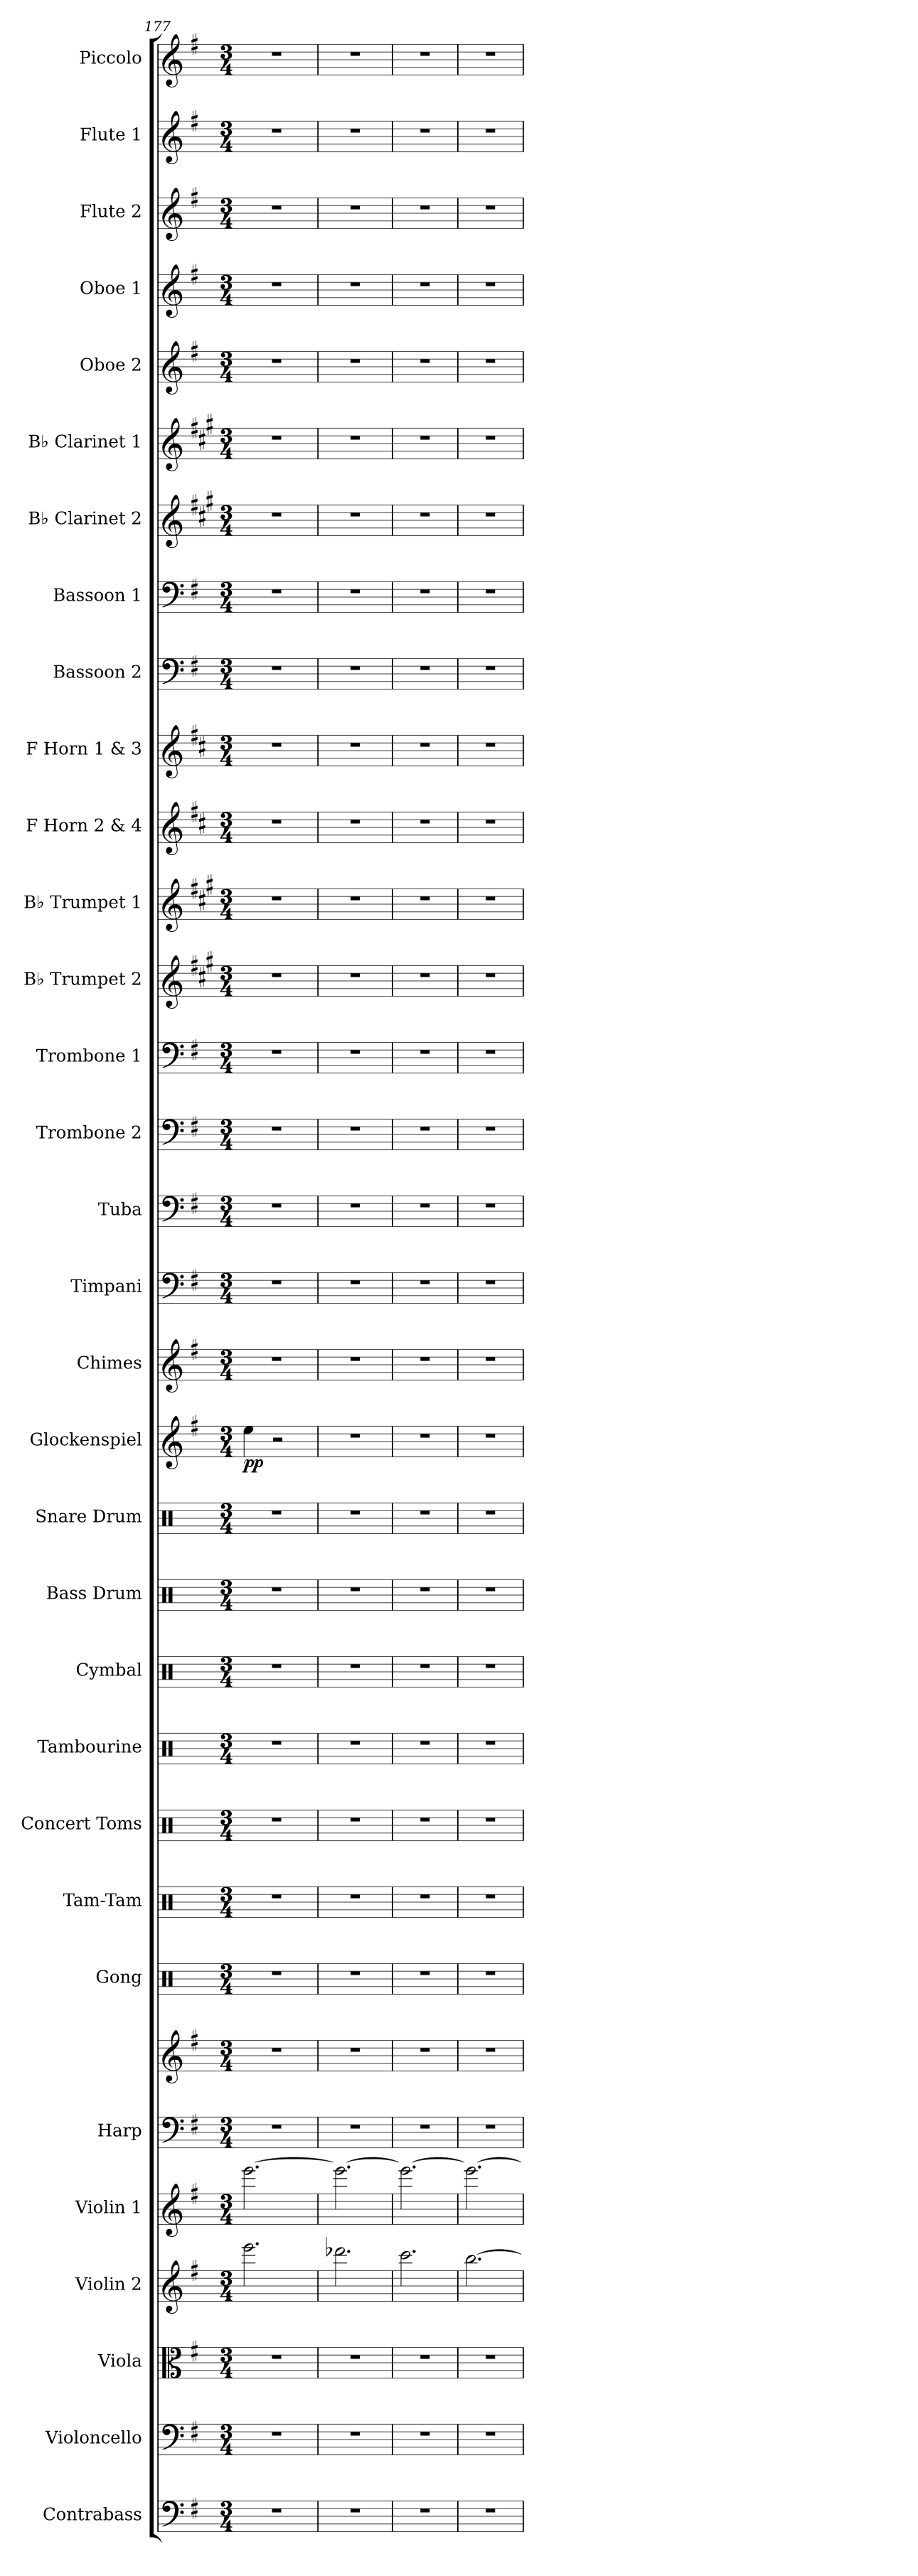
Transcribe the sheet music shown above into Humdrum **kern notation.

**kern	**kern	**kern	**kern	**kern	**kern	**kern	**kern	**kern	**kern	**kern	**kern	**kern	**kern	**kern	**dynam	**kern	**kern	**kern	**kern	**kern	**kern	**kern	**kern	**kern	**kern	**kern	**kern	**kern	**kern	**kern	**kern	**kern	**kern
*part32	*part31	*part30	*part29	*part28	*part27	*part27	*part26	*part25	*part24	*part23	*part22	*part21	*part20	*part19	*part19	*part18	*part17	*part16	*part15	*part14	*part13	*part12	*part11	*part10	*part9	*part8	*part7	*part6	*part5	*part4	*part3	*part2	*part1
*staff33	*staff32	*staff31	*staff30	*staff29	*staff28	*staff27	*staff26	*staff25	*staff24	*staff23	*staff22	*staff21	*staff20	*staff19	*staff19	*staff18	*staff17	*staff16	*staff15	*staff14	*staff13	*staff12	*staff11	*staff10	*staff9	*staff8	*staff7	*staff6	*staff5	*staff4	*staff3	*staff2	*staff1
*I"Contrabass	*I"Violoncello	*I"Viola	*I"Violin 2	*I"Violin 1	*I"Harp	*	*I"Gong	*I"Tam-Tam	*I"Concert Toms	*I"Tambourine	*I"Cymbal	*I"Bass Drum	*I"Snare Drum	*I"Glockenspiel	*	*I"Chimes	*I"Timpani	*I"Tuba	*I"Trombone 2	*I"Trombone 1	*I"B♭ Trumpet 2	*I"B♭ Trumpet 1	*I"F Horn 2 &amp; 4	*I"F Horn 1 &amp; 3	*I"Bassoon 2	*I"Bassoon 1	*I"B♭ Clarinet 2	*I"B♭ Clarinet 1	*I"Oboe 2	*I"Oboe 1	*I"Flute 2	*I"Flute 1	*I"Piccolo
*I'Cb.	*I'Vc.	*I'Vla.	*I'Vln. 2	*I'Vln. 1	*I'Hrp.	*	*I'Gong	*I'Tam	*I'C. Toms	*I'Tamb.	*I'Cym.	*I'B. Dr.	*I'Sn. Dr.	*I'Glock.	*	*I'Cme.	*I'Timp.	*I'Tba.	*I'Tbn. 2	*I'Tbn. 1	*I'B♭ Tpt. 2	*I'B♭ Tpt. 1	*I'F Hn. 2 4	*I'F Hn. 1 3	*I'Bsn. 2	*I'Bsn. 1	*I'B♭ Cl. 2	*I'B♭ Cl. 1	*I'Ob. 2	*I'Ob. 1	*I'Fl. 2	*I'Fl. 1	*I'Picc.
*clefF4	*clefF4	*clefC3	*clefG2	*clefG2	*clefF4	*clefG2	*clefX	*clefX	*clefX	*clefX	*clefX	*clefX	*clefX	*clefG2	*	*clefG2	*clefF4	*clefF4	*clefF4	*clefF4	*clefG2	*clefG2	*clefG2	*clefG2	*clefF4	*clefF4	*clefG2	*clefG2	*clefG2	*clefG2	*clefG2	*clefG2	*clefG2
*ITrd7c12	*	*	*	*	*	*	*	*	*	*	*	*	*	*ITrd-14c-24	*	*	*	*	*	*	*ITrd1c2	*ITrd1c2	*ITrd4c7	*ITrd4c7	*	*	*ITrd1c2	*ITrd1c2	*	*	*	*	*ITrd-7c-12
*k[f#]	*k[f#]	*k[f#]	*k[f#]	*k[f#]	*k[f#]	*k[f#]	*k[]	*k[]	*k[]	*k[]	*k[]	*k[]	*k[]	*k[f#]	*	*k[f#]	*k[f#]	*k[f#]	*k[f#]	*k[f#]	*k[f#]	*k[f#]	*k[f#]	*k[f#]	*k[f#]	*k[f#]	*k[f#]	*k[f#]	*k[f#]	*k[f#]	*k[f#]	*k[f#]	*k[f#]
*M3/4	*M3/4	*M3/4	*M3/4	*M3/4	*M3/4	*M3/4	*M3/4	*M3/4	*M3/4	*M3/4	*M3/4	*M3/4	*M3/4	*M3/4	*	*M3/4	*M3/4	*M3/4	*M3/4	*M3/4	*M3/4	*M3/4	*M3/4	*M3/4	*M3/4	*M3/4	*M3/4	*M3/4	*M3/4	*M3/4	*M3/4	*M3/4	*M3/4
=177	=177	=177	=177	=177	=177	=177	=177	=177	=177	=177	=177	=177	=177	=177	=177	=177	=177	=177	=177	=177	=177	=177	=177	=177	=177	=177	=177	=177	=177	=177	=177	=177	=177
!	!	!	!	!	!	!	!	!	!	!	!	!	!	!	!LO:DY:b	!	!	!	!	!	!	!	!	!	!	!	!	!	!	!	!	!	!
2.r	2.r	2.r	2.eee\	[2.eee\	2.r	2.r	2.r	2.r	2.r	2.r	2.r	2.r	2.r	4eeee\	pp	2.r	2.r	2.r	2.r	2.r	2.r	2.r	2.r	2.r	2.r	2.r	2.r	2.r	2.r	2.r	2.r	2.r	2.r
.	.	.	.	.	.	.	.	.	.	.	.	.	.	2r	.	.	.	.	.	.	.	.	.	.	.	.	.	.	.	.	.	.	.
!!LO:PB:g=z
=178	=178	=178	=178	=178	=178	=178	=178	=178	=178	=178	=178	=178	=178	=178	=178	=178	=178	=178	=178	=178	=178	=178	=178	=178	=178	=178	=178	=178	=178	=178	=178	=178	=178
2.r	2.r	2.r	2.ddd-X\	2.eee\_	2.r	2.r	2.r	2.r	2.r	2.r	2.r	2.r	2.r	2.r	.	2.r	2.r	2.r	2.r	2.r	2.r	2.r	2.r	2.r	2.r	2.r	2.r	2.r	2.r	2.r	2.r	2.r	2.r
=179	=179	=179	=179	=179	=179	=179	=179	=179	=179	=179	=179	=179	=179	=179	=179	=179	=179	=179	=179	=179	=179	=179	=179	=179	=179	=179	=179	=179	=179	=179	=179	=179	=179
2.r	2.r	2.r	2.ccc\	2.eee\_	2.r	2.r	2.r	2.r	2.r	2.r	2.r	2.r	2.r	2.r	.	2.r	2.r	2.r	2.r	2.r	2.r	2.r	2.r	2.r	2.r	2.r	2.r	2.r	2.r	2.r	2.r	2.r	2.r
=180	=180	=180	=180	=180	=180	=180	=180	=180	=180	=180	=180	=180	=180	=180	=180	=180	=180	=180	=180	=180	=180	=180	=180	=180	=180	=180	=180	=180	=180	=180	=180	=180	=180
2.r	2.r	2.r	[2.bb\	2.eee\_	2.r	2.r	2.r	2.r	2.r	2.r	2.r	2.r	2.r	2.r	.	2.r	2.r	2.r	2.r	2.r	2.r	2.r	2.r	2.r	2.r	2.r	2.r	2.r	2.r	2.r	2.r	2.r	2.r
=	=	=	=	=	=	=	=	=	=	=	=	=	=	=	=	=	=	=	=	=	=	=	=	=	=	=	=	=	=	=	=	=	=
*-	*-	*-	*-	*-	*-	*-	*-	*-	*-	*-	*-	*-	*-	*-	*-	*-	*-	*-	*-	*-	*-	*-	*-	*-	*-	*-	*-	*-	*-	*-	*-	*-	*-
